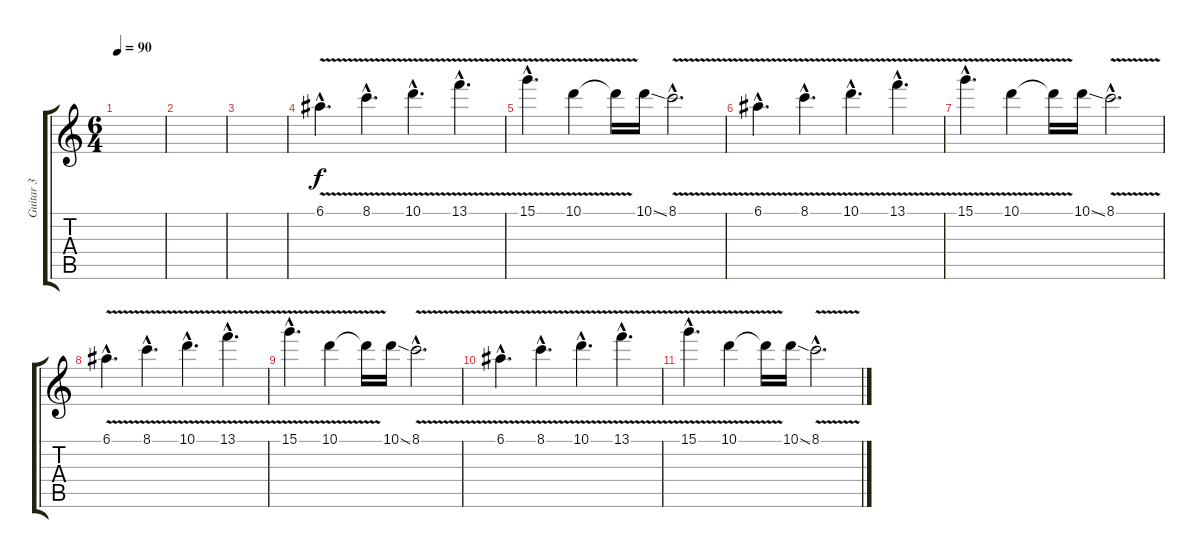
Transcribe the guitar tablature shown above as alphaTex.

\track ("Guitar 3" "Guitar 3") {instrument acousticguitarsteel}
\staff {score tabs}
\tuning (E4 B3 G3 D3 A2 E2) {hide}
\ts (6 4)
\tempo 90
\clef g2
\ks c
|
|
|
6.1{v hac}.4{d instrument distortionguitar} 8.1{v hac}.4{d} 10.1{v hac}.4{d} 13.1{v hac}.4{d} |
15.1{v hac}.4{d} 10.1{v}.4 10.1{t}.16 10.1{ss}.16 8.1{v hac}.2{d} |
6.1{v hac}.4{d instrument distortionguitar} 8.1{v hac}.4{d} 10.1{v hac}.4{d} 13.1{v hac}.4{d} |
15.1{v hac}.4{d} 10.1{v}.4 10.1{t}.16 10.1{ss}.16 8.1{v hac}.2{d} |
6.1{v hac}.4{d instrument distortionguitar} 8.1{v hac}.4{d} 10.1{v hac}.4{d} 13.1{v hac}.4{d} |
15.1{v hac}.4{d} 10.1{v}.4 10.1{t}.16 10.1{ss}.16 8.1{v hac}.2{d} |
6.1{v hac}.4{d volume 8 instrument distortionguitar} 8.1{v hac}.4{d} 10.1{v hac}.4{d} 13.1{v hac}.4{d} |
15.1{v hac}.4{d} 10.1{v}.4 10.1{t}.16 10.1{ss}.16 8.1{v hac}.2{d}
